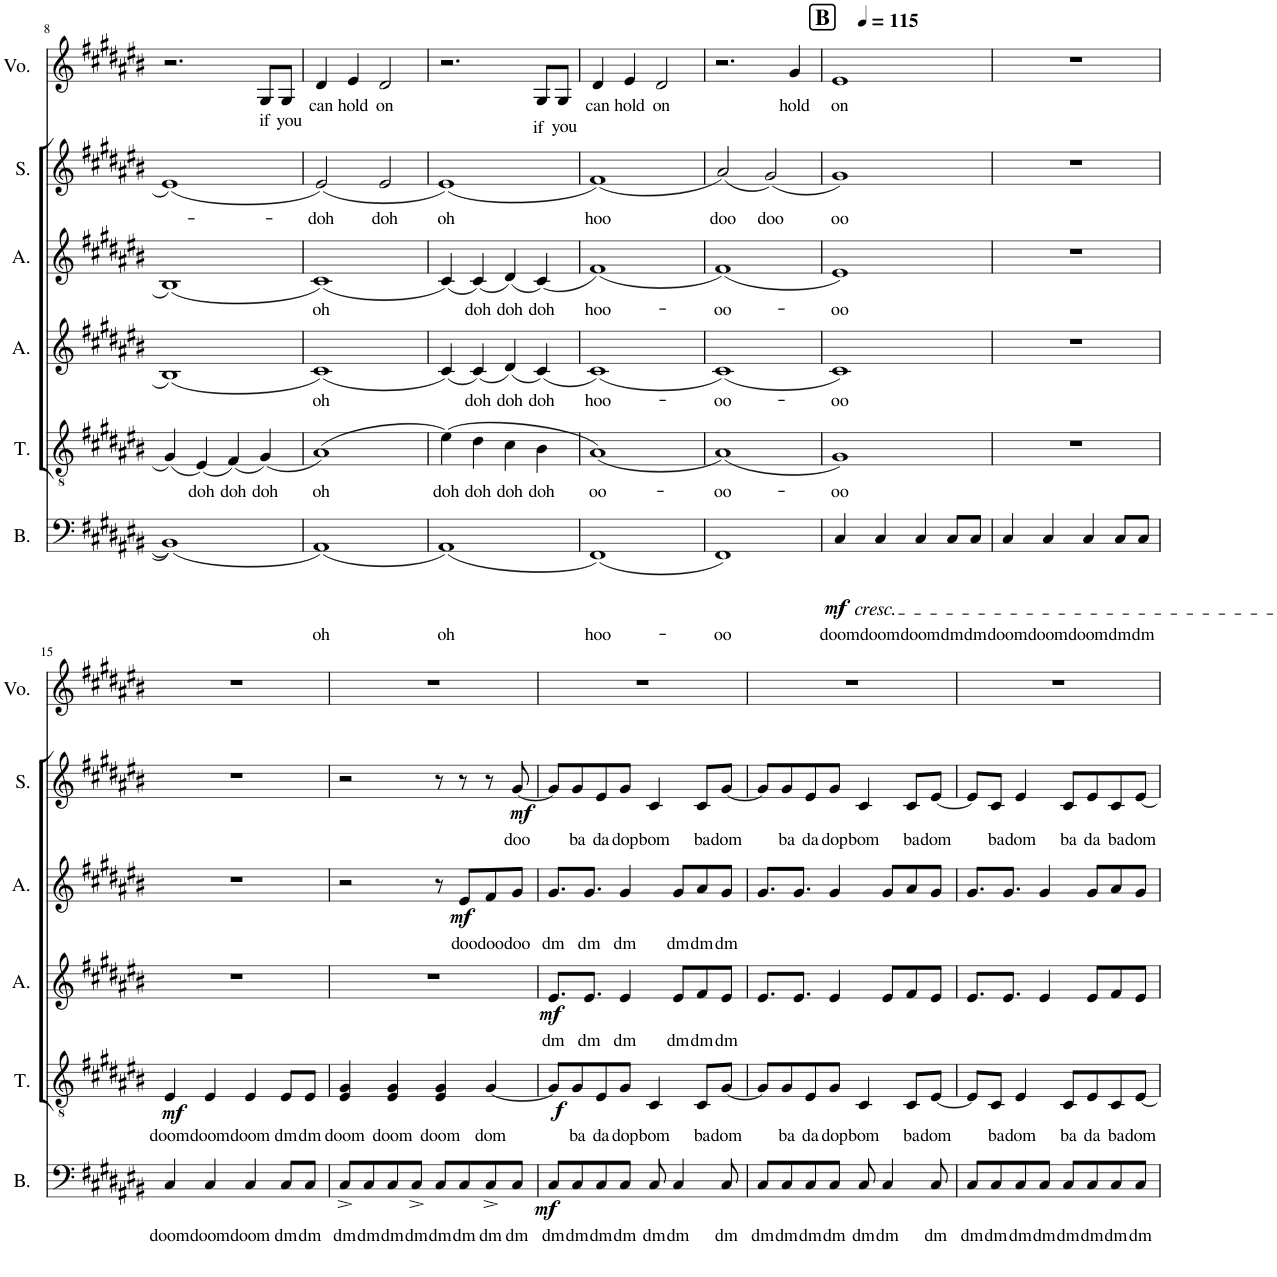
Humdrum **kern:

**kern	**text	**dynam	**kern	**text	**dynam	**kern	**text	**dynam	**kern	**text	**dynam	**kern	**text	**dynam	**kern	**text
*part6	*part6	*part6	*part5	*part5	*part5	*part4	*part4	*part4	*part3	*part3	*part3	*part2	*part2	*part2	*part1	*part1
*staff6	*staff6	*staff6	*staff5	*staff5	*staff5	*staff4	*staff4	*staff4	*staff3	*staff3	*staff3	*staff2	*staff2	*staff2	*staff1	*staff1
*I"Bass	*	*	*I"Tenor	*	*	*I"Alto	*	*	*I"Alto	*	*	*I"Soprano	*	*	*I"Voice	*
*I'B.	*	*	*I'T.	*	*	*I'A.	*	*	*I'A.	*	*	*I'S.	*	*	*I'Vo.	*
!!LO:PB:g=z
*clefF4	*	*	*clefGv2	*	*	*clefG2	*	*	*clefG2	*	*	*clefG2	*	*	*clefG2	*
*	*	*	*	*	*	*	*	*	*	*	*	*	*	*	*Trd7c12	*
*k[f#c#g#d#a#e#b#]	*	*	*k[f#c#g#d#a#e#b#]	*	*	*k[f#c#g#d#a#e#b#]	*	*	*k[f#c#g#d#a#e#b#]	*	*	*k[f#c#g#d#a#e#b#]	*	*	*k[f#c#g#d#a#e#b#]	*
*M4/4	*	*	*M4/4	*	*	*M4/4	*	*	*M4/4	*	*	*M4/4	*	*	*M4/4	*
*met(c)	*	*	*met(c)	*	*	*met(c)	*	*	*met(c)	*	*	*met(c)	*	*	*met(c)	*
=8	=8	=8	=8	=8	=8	=8	=8	=8	=8	=8	=8	=8	=8	=8	=8	=8
(1BB#	.	.	(4G#/	.	.	(1B#	.	.	(1B#	.	.	(1e#	.	.	2.r	.
!	!	!	!	!LO:LY:b	!	!	!	!	!	!	!	!	!	!	!	!
.	.	.	(4E#/)	doh	.	.	.	.	.	.	.	.	.	.	.	.
!	!	!	!	!LO:LY:b	!	!	!	!	!	!	!	!	!	!	!	!
.	.	.	(4F#/)	doh	.	.	.	.	.	.	.	.	.	.	.	.
!	!	!	!	!LO:LY:b	!	!	!	!	!	!	!	!	!	!	!	!LO:LY:b
.	.	.	(4G#/)	doh	.	.	.	.	.	.	.	.	.	.	8G#/L	if
!	!	!	!	!	!	!	!	!	!	!	!	!	!	!	!	!LO:LY:b
.	.	.	.	.	.	.	.	.	.	.	.	.	.	.	8G#/J	you
=9	=9	=9	=9	=9	=9	=9	=9	=9	=9	=9	=9	=9	=9	=9	=9	=9
!	!LO:LY:b	!	!	!LO:LY:b	!	!	!LO:LY:b	!	!	!LO:LY:b	!	!	!LO:LY:b	!	!	!LO:LY:b
(1AA#)	oh	.	(1A#)	oh	.	(1c#)	oh	.	(1c#)	oh	.	(2e#/)	-doh	.	4d#/	can
!	!	!	!	!	!	!	!	!	!	!	!	!	!	!	!	!LO:LY:b
.	.	.	.	.	.	.	.	.	.	.	.	.	.	.	4e#/	hold
!	!	!	!	!	!	!	!	!	!	!	!	!	!LO:LY:b	!	!	!LO:LY:b
.	.	.	.	.	.	.	.	.	.	.	.	2e#/	doh	.	2d#/	on
=10	=10	=10	=10	=10	=10	=10	=10	=10	=10	=10	=10	=10	=10	=10	=10	=10
!	!LO:LY:b	!	!	!LO:LY:b	!	!	!	!	!	!	!	!	!LO:LY:b	!	!	!
(1AA#)	oh	.	(4e#\)	doh	.	(4c#/)	.	.	(4c#/)	.	.	(1e#)	oh	.	2.r	.
!	!	!	!	!LO:LY:b	!	!	!LO:LY:b	!	!	!LO:LY:b	!	!	!	!	!	!
.	.	.	4d#\	doh	.	(4c#/)	doh	.	(4c#/)	doh	.	.	.	.	.	.
!	!	!	!	!LO:LY:b	!	!	!LO:LY:b	!	!	!LO:LY:b	!	!	!	!	!	!
.	.	.	4c#\	doh	.	(4d#/)	doh	.	(4d#/)	doh	.	.	.	.	.	.
!	!	!	!	!LO:LY:b	!	!	!LO:LY:b	!	!	!LO:LY:b	!	!	!	!	!	!LO:LY:b
.	.	.	4B#\	doh	.	(4c#/)	doh	.	(4c#/)	doh	.	.	.	.	8G#/L	if
!	!	!	!	!	!	!	!	!	!	!	!	!	!	!	!	!LO:LY:b
.	.	.	.	.	.	.	.	.	.	.	.	.	.	.	8G#/J	you
=11	=11	=11	=11	=11	=11	=11	=11	=11	=11	=11	=11	=11	=11	=11	=11	=11
!	!LO:LY:b	!	!	!LO:LY:b	!	!	!LO:LY:b	!	!	!LO:LY:b	!	!	!LO:LY:b	!	!	!LO:LY:b
(1FF#)	hoo-	.	(1A#)	oo-	.	(1c#)	hoo-	.	(1f#)	hoo-	.	(1f#)	hoo	.	4d#/	can
!	!	!	!	!	!	!	!	!	!	!	!	!	!	!	!	!LO:LY:b
.	.	.	.	.	.	.	.	.	.	.	.	.	.	.	4e#/	hold
!	!	!	!	!	!	!	!	!	!	!	!	!	!	!	!	!LO:LY:b
.	.	.	.	.	.	.	.	.	.	.	.	.	.	.	2d#/	on
=12	=12	=12	=12	=12	=12	=12	=12	=12	=12	=12	=12	=12	=12	=12	=12	=12
!	!LO:LY:b	!	!	!LO:LY:b	!	!	!LO:LY:b	!	!	!LO:LY:b	!	!	!LO:LY:b	!	!	!
1FF#)	-oo	.	(1A#)	-oo-	.	(1c#)	-oo-	.	(1f#)	-oo-	.	(2a#/)	doo	.	2.r	.
!	!	!	!	!	!	!	!	!	!	!	!	!	!LO:LY:b	!	!	!
.	.	.	.	.	.	.	.	.	.	.	.	(2g#/)	doo	.	.	.
!	!	!	!	!	!	!	!	!	!	!	!	!	!	!	!	!LO:LY:b
.	.	.	.	.	.	.	.	.	.	.	.	.	.	.	4g#/	hold
=13	=13	=13	=13	=13	=13	=13	=13	=13	=13	=13	=13	=13	=13	=13	=13	=13
!!LO:REH:place=s1:a:B:cj:fs=14:t=B
*	*	*	*	*	*	*	*	*	*	*	*	*	*	*	*MM115	*
!LO:TX:b:i:t=cresc.	!	!	!	!	!	!	!	!	!	!	!	!	!	!	!	!
!	!LO:LY:b	!LO:DY:b	!	!LO:LY:b	!	!	!LO:LY:b	!	!	!LO:LY:b	!	!	!LO:LY:b	!	!	!LO:LY:b
4C#/	doom	mf	1G#)	-oo	.	1c#)	-oo	.	1e#)	-oo	.	1g#)	oo	.	1e#	on
!	!LO:LY:b	!	!	!	!	!	!	!	!	!	!	!	!	!	!	!
4C#/	doom	.	.	.	.	.	.	.	.	.	.	.	.	.	.	.
!	!LO:LY:b	!	!	!	!	!	!	!	!	!	!	!	!	!	!	!
4C#/	doom	.	.	.	.	.	.	.	.	.	.	.	.	.	.	.
!	!LO:LY:b	!	!	!	!	!	!	!	!	!	!	!	!	!	!	!
8C#/L	dm	.	.	.	.	.	.	.	.	.	.	.	.	.	.	.
!	!LO:LY:b	!	!	!	!	!	!	!	!	!	!	!	!	!	!	!
8C#/J	dm	.	.	.	.	.	.	.	.	.	.	.	.	.	.	.
=14	=14	=14	=14	=14	=14	=14	=14	=14	=14	=14	=14	=14	=14	=14	=14	=14
!	!LO:LY:b	!	!	!	!	!	!	!	!	!	!	!	!	!	!	!
4C#/	doom	.	1r	.	.	1r	.	.	1r	.	.	1r	.	.	1r	.
!	!LO:LY:b	!	!	!	!	!	!	!	!	!	!	!	!	!	!	!
4C#/	doom	.	.	.	.	.	.	.	.	.	.	.	.	.	.	.
!	!LO:LY:b	!	!	!	!	!	!	!	!	!	!	!	!	!	!	!
4C#/	doom	.	.	.	.	.	.	.	.	.	.	.	.	.	.	.
!	!LO:LY:b	!	!	!	!	!	!	!	!	!	!	!	!	!	!	!
8C#/L	dm	.	.	.	.	.	.	.	.	.	.	.	.	.	.	.
!	!LO:LY:b	!	!	!	!	!	!	!	!	!	!	!	!	!	!	!
8C#/J	dm	.	.	.	.	.	.	.	.	.	.	.	.	.	.	.
!!LO:LB:g=z
=15	=15	=15	=15	=15	=15	=15	=15	=15	=15	=15	=15	=15	=15	=15	=15	=15
!	!LO:LY:b	!	!	!LO:LY:b	!LO:DY:b	!	!	!	!	!	!	!	!	!	!	!
4C#/	doom	.	4E#/	doom	mf	1r	.	.	1r	.	.	1r	.	.	1r	.
!	!LO:LY:b	!	!	!LO:LY:b	!	!	!	!	!	!	!	!	!	!	!	!
4C#/	doom	.	4E#/	doom	.	.	.	.	.	.	.	.	.	.	.	.
!	!LO:LY:b	!	!	!LO:LY:b	!	!	!	!	!	!	!	!	!	!	!	!
4C#/	doom	.	4E#/	doom	.	.	.	.	.	.	.	.	.	.	.	.
!	!LO:LY:b	!	!	!LO:LY:b	!	!	!	!	!	!	!	!	!	!	!	!
8C#/L	dm	.	8E#/L	dm	.	.	.	.	.	.	.	.	.	.	.	.
!	!LO:LY:b	!	!	!LO:LY:b	!	!	!	!	!	!	!	!	!	!	!	!
8C#/J	dm	.	8E#/J	dm	.	.	.	.	.	.	.	.	.	.	.	.
=16	=16	=16	=16	=16	=16	=16	=16	=16	=16	=16	=16	=16	=16	=16	=16	=16
!	!LO:LY:b	!	!	!LO:LY:b	!	!	!	!	!	!	!	!	!	!	!	!
8C#^/L	dm	.	4E#/ 4G#/	doom	.	1r	.	.	2r	.	.	2r	.	.	1r	.
!	!LO:LY:b	!	!	!	!	!	!	!	!	!	!	!	!	!	!	!
8C#/	dm	.	.	.	.	.	.	.	.	.	.	.	.	.	.	.
!	!LO:LY:b	!	!	!LO:LY:b	!	!	!	!	!	!	!	!	!	!	!	!
8C#/	dm	.	4E#/ 4G#/	doom	.	.	.	.	.	.	.	.	.	.	.	.
!	!LO:LY:b	!	!	!	!	!	!	!	!	!	!	!	!	!	!	!
8C#^/J	dm	.	.	.	.	.	.	.	.	.	.	.	.	.	.	.
!	!LO:LY:b	!	!	!LO:LY:b	!	!	!	!	!	!	!	!	!	!	!	!
8C#/L	dm	.	4E#/ 4G#/	doom	.	.	.	.	8r	.	.	8r	.	.	.	.
!	!LO:LY:b	!	!	!	!	!	!	!	!	!LO:LY:b	!LO:DY:b	!	!	!	!	!
8C#/	dm	.	.	.	.	.	.	.	8e#/L	doo	mf	8r	.	.	.	.
!	!LO:LY:b	!	!	!LO:LY:b	!	!	!	!	!	!LO:LY:b	!	!	!	!	!	!
8C#^/	dm	.	[4G#/	dom	.	.	.	.	8f#/	doo	.	8r	.	.	.	.
!	!LO:LY:b	!	!	!	!	!	!	!	!	!LO:LY:b	!	!	!LO:LY:b	!LO:DY:b	!	!
8C#/J	dm	.	.	.	.	.	.	.	8g#/J	doo	.	[8g#/	doo	mf	.	.
=17	=17	=17	=17	=17	=17	=17	=17	=17	=17	=17	=17	=17	=17	=17	=17	=17
!	!LO:LY:b	!LO:DY:b	!	!	!LO:DY:b	!	!LO:LY:b	!LO:DY:b	!	!LO:LY:b	!	!	!	!	!	!
8C#/L	dm	mf	8G#/L]	.	f	8.e#/L	dm	mf	8.g#/L	dm	.	8g#/L]	.	.	1r	.
!	!LO:LY:b	!	!	!LO:LY:b	!	!	!	!	!	!	!	!	!LO:LY:b	!	!	!
8C#/	dm	.	8G#/	ba	.	.	.	.	.	.	.	8g#/	ba	.	.	.
!	!	!	!	!	!	!	!LO:LY:b	!	!	!LO:LY:b	!	!	!	!	!	!
.	.	.	.	.	.	8.e#/J	dm	.	8.g#/J	dm	.	.	.	.	.	.
!	!LO:LY:b	!	!	!LO:LY:b	!	!	!	!	!	!	!	!	!LO:LY:b	!	!	!
8C#/	dm	.	8E#/	da	.	.	.	.	.	.	.	8e#/	da	.	.	.
!	!LO:LY:b	!	!	!LO:LY:b	!	!	!LO:LY:b	!	!	!LO:LY:b	!	!	!LO:LY:b	!	!	!
8C#/J	dm	.	8G#/J	dop	.	4e#/	dm	.	4g#/	dm	.	8g#/J	dop	.	.	.
!	!LO:LY:b	!	!	!LO:LY:b	!	!	!	!	!	!	!	!	!LO:LY:b	!	!	!
8C#/	dm	.	4C#/	bom	.	.	.	.	.	.	.	4c#/	bom	.	.	.
!	!LO:LY:b	!	!	!	!	!	!LO:LY:b	!	!	!LO:LY:b	!	!	!	!	!	!
4C#/	dm	.	.	.	.	8e#/L	dm	.	8g#/L	dm	.	.	.	.	.	.
!	!	!	!	!LO:LY:b	!	!	!LO:LY:b	!	!	!LO:LY:b	!	!	!LO:LY:b	!	!	!
.	.	.	8C#/L	ba	.	8f#/	dm	.	8a#/	dm	.	8c#/L	ba	.	.	.
!	!LO:LY:b	!	!	!LO:LY:b	!	!	!LO:LY:b	!	!	!LO:LY:b	!	!	!LO:LY:b	!	!	!
8C#/	dm	.	[8G#/J	dom	.	8e#/J	dm	.	8g#/J	dm	.	[8g#/J	dom	.	.	.
=18	=18	=18	=18	=18	=18	=18	=18	=18	=18	=18	=18	=18	=18	=18	=18	=18
!	!LO:LY:b	!	!	!	!	!	!	!	!	!	!	!	!	!	!	!
8C#/L	dm	.	8G#/L]	.	.	8.e#/L	.	.	8.g#/L	.	.	8g#/L]	.	.	1r	.
!	!LO:LY:b	!	!	!LO:LY:b	!	!	!	!	!	!	!	!	!LO:LY:b	!	!	!
8C#/	dm	.	8G#/	ba	.	.	.	.	.	.	.	8g#/	ba	.	.	.
.	.	.	.	.	.	8.e#/J	.	.	8.g#/J	.	.	.	.	.	.	.
!	!LO:LY:b	!	!	!LO:LY:b	!	!	!	!	!	!	!	!	!LO:LY:b	!	!	!
8C#/	dm	.	8E#/	da	.	.	.	.	.	.	.	8e#/	da	.	.	.
!	!LO:LY:b	!	!	!LO:LY:b	!	!	!	!	!	!	!	!	!LO:LY:b	!	!	!
8C#/J	dm	.	8G#/J	dop	.	4e#/	.	.	4g#/	.	.	8g#/J	dop	.	.	.
!	!LO:LY:b	!	!	!LO:LY:b	!	!	!	!	!	!	!	!	!LO:LY:b	!	!	!
8C#/	dm	.	4C#/	bom	.	.	.	.	.	.	.	4c#/	bom	.	.	.
!	!LO:LY:b	!	!	!	!	!	!	!	!	!	!	!	!	!	!	!
4C#/	dm	.	.	.	.	8e#/L	.	.	8g#/L	.	.	.	.	.	.	.
!	!	!	!	!LO:LY:b	!	!	!	!	!	!	!	!	!LO:LY:b	!	!	!
.	.	.	8C#/L	ba	.	8f#/	.	.	8a#/	.	.	8c#/L	ba	.	.	.
!	!LO:LY:b	!	!	!LO:LY:b	!	!	!	!	!	!	!	!	!LO:LY:b	!	!	!
8C#/	dm	.	[8E#/J	dom	.	8e#/J	.	.	8g#/J	.	.	[8e#/J	dom	.	.	.
=19	=19	=19	=19	=19	=19	=19	=19	=19	=19	=19	=19	=19	=19	=19	=19	=19
!	!LO:LY:b	!	!	!	!	!	!	!	!	!	!	!	!	!	!	!
8C#/L	dm	.	8E#/L]	.	.	8.e#/L	.	.	8.g#/L	.	.	8e#/L]	.	.	1r	.
!	!LO:LY:b	!	!	!LO:LY:b	!	!	!	!	!	!	!	!	!LO:LY:b	!	!	!
8C#/	dm	.	8C#/J	ba	.	.	.	.	.	.	.	8c#/J	ba	.	.	.
.	.	.	.	.	.	8.e#/J	.	.	8.g#/J	.	.	.	.	.	.	.
!	!LO:LY:b	!	!	!LO:LY:b	!	!	!	!	!	!	!	!	!LO:LY:b	!	!	!
8C#/	dm	.	4E#/	dom	.	.	.	.	.	.	.	4e#/	dom	.	.	.
!	!LO:LY:b	!	!	!	!	!	!	!	!	!	!	!	!	!	!	!
8C#/J	dm	.	.	.	.	4e#/	.	.	4g#/	.	.	.	.	.	.	.
!	!LO:LY:b	!	!	!LO:LY:b	!	!	!	!	!	!	!	!	!LO:LY:b	!	!	!
8C#/L	dm	.	8C#/L	ba	.	.	.	.	.	.	.	8c#/L	ba	.	.	.
!	!LO:LY:b	!	!	!LO:LY:b	!	!	!	!	!	!	!	!	!LO:LY:b	!	!	!
8C#/	dm	.	8E#/	da	.	8e#/L	.	.	8g#/L	.	.	8e#/	da	.	.	.
!	!LO:LY:b	!	!	!LO:LY:b	!	!	!	!	!	!	!	!	!LO:LY:b	!	!	!
8C#/	dm	.	8C#/	ba	.	8f#/	.	.	8a#/	.	.	8c#/	ba	.	.	.
!	!LO:LY:b	!	!	!LO:LY:b	!	!	!	!	!	!	!	!	!LO:LY:b	!	!	!
8C#/J	dm	.	[8E#/J	dom	.	8e#/J	.	.	8g#/J	.	.	[8e#/J	dom	.	.	.
=	=	=	=	=	=	=	=	=	=	=	=	=	=	=	=	=
*-	*-	*-	*-	*-	*-	*-	*-	*-	*-	*-	*-	*-	*-	*-	*-	*-
